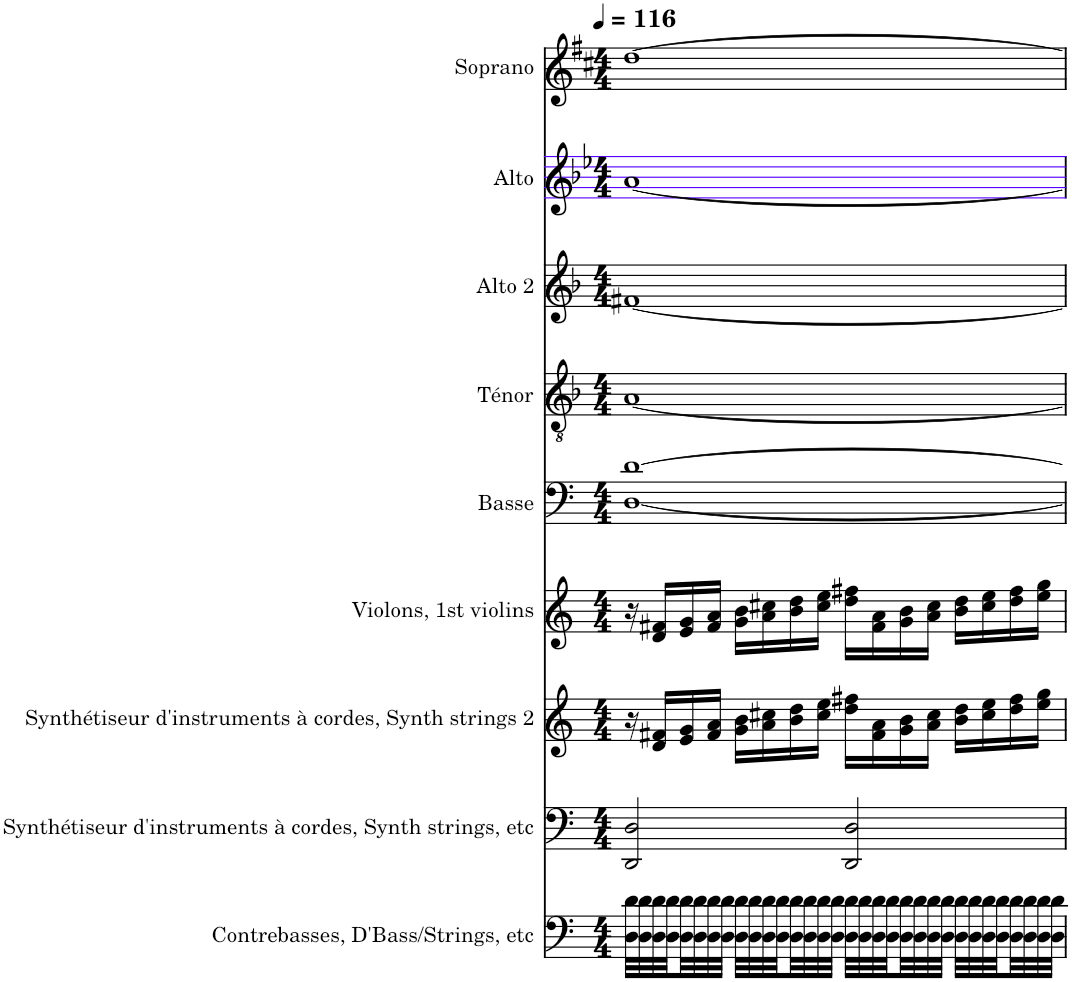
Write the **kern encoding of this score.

**kern	**kern	**kern	**kern	**kern	**kern	**kern	**kern	**kern
*part9	*part8	*part7	*part6	*part5	*part4	*part3	*part2	*part1
*staff9	*staff8	*staff7	*staff6	*staff5	*staff4	*staff3	*staff2	*staff1
*I"Contrebasses, D'Bass/Strings, etc	*I"Synthétiseur d'instruments à cordes, Synth strings, etc	*I"Synthétiseur d'instruments à cordes, Synth strings 2	*I"Violons, 1st violins	*I"Basse	*I"Ténor	*I"Alto 2	*I"Alto	*I"Soprano
*I'Cbs.	*I'Synth.	*I'Synth.	*I'Vlns.	*I'B.	*I'T.	*I'A2.	*I'A2	*I'S.
*	*	*	*	*	*	*	*stria5	*
*clefF4	*clefF4	*clefG2	*clefG2	*clefF4	*clefGv2	*clefG2	*clefG2	*clefG2
*Trd7c12	*	*	*	*	*	*	*	*
*k[]	*k[]	*k[]	*k[]	*k[]	*k[b-]	*k[b-]	*k[b-e-]	*k[f#c#]
*M4/4	*M4/4	*M4/4	*M4/4	*M4/4	*M4/4	*M4/4	*M4/4	*M4/4
*MM116	*MM116	*MM116	*MM116	*MM116	*MM116	*MM116	*MM116	*MM116
=1	=1	=1	=1	=1	=1	=1	=1	=1
32D\ 32d\LLL	2DD/ 2D/	16r	16r	[1D [1d	[1A	[1f#X	[1a	[1dd
32D\ 32d\	.	.	.	.	.	.	.	.
32D\ 32d\	.	16d/ 16f#X/LL	16d/ 16f#X/LL	.	.	.	.	.
32D\ 32d\	.	.	.	.	.	.	.	.
32D\ 32d\	.	16e/ 16g/	16e/ 16g/	.	.	.	.	.
32D\ 32d\	.	.	.	.	.	.	.	.
32D\ 32d\	.	16f#/ 16a/JJ	16f#/ 16a/JJ	.	.	.	.	.
32D\ 32d\JJJ	.	.	.	.	.	.	.	.
32D\ 32d\LLL	.	16g\ 16b\LL	16g\ 16b\LL	.	.	.	.	.
32D\ 32d\	.	.	.	.	.	.	.	.
32D\ 32d\	.	16a\ 16cc#X\	16a\ 16cc#X\	.	.	.	.	.
32D\ 32d\	.	.	.	.	.	.	.	.
32D\ 32d\	.	16b\ 16dd\	16b\ 16dd\	.	.	.	.	.
32D\ 32d\	.	.	.	.	.	.	.	.
32D\ 32d\	.	16cc#\ 16ee\JJ	16cc#\ 16ee\JJ	.	.	.	.	.
32D\ 32d\JJJ	.	.	.	.	.	.	.	.
32D\ 32d\LLL	2DD/ 2D/	16dd\ 16ff#X\LL	16dd\ 16ff#X\LL	.	.	.	.	.
32D\ 32d\	.	.	.	.	.	.	.	.
32D\ 32d\	.	16f#\ 16a\	16f#\ 16a\	.	.	.	.	.
32D\ 32d\	.	.	.	.	.	.	.	.
32D\ 32d\	.	16g\ 16b\	16g\ 16b\	.	.	.	.	.
32D\ 32d\	.	.	.	.	.	.	.	.
32D\ 32d\	.	16a\ 16cc#\JJ	16a\ 16cc#\JJ	.	.	.	.	.
32D\ 32d\JJJ	.	.	.	.	.	.	.	.
32D\ 32d\LLL	.	16b\ 16dd\LL	16b\ 16dd\LL	.	.	.	.	.
32D\ 32d\	.	.	.	.	.	.	.	.
32D\ 32d\	.	16cc#\ 16ee\	16cc#\ 16ee\	.	.	.	.	.
32D\ 32d\	.	.	.	.	.	.	.	.
32D\ 32d\	.	16dd\ 16ff#\	16dd\ 16ff#\	.	.	.	.	.
32D\ 32d\	.	.	.	.	.	.	.	.
32D\ 32d\	.	16ee\ 16gg\JJ	16ee\ 16gg\JJ	.	.	.	.	.
32D\ 32d\JJJ	.	.	.	.	.	.	.	.
=	=	=	=	=	=	=	=	=
*-	*-	*-	*-	*-	*-	*-	*-	*-
